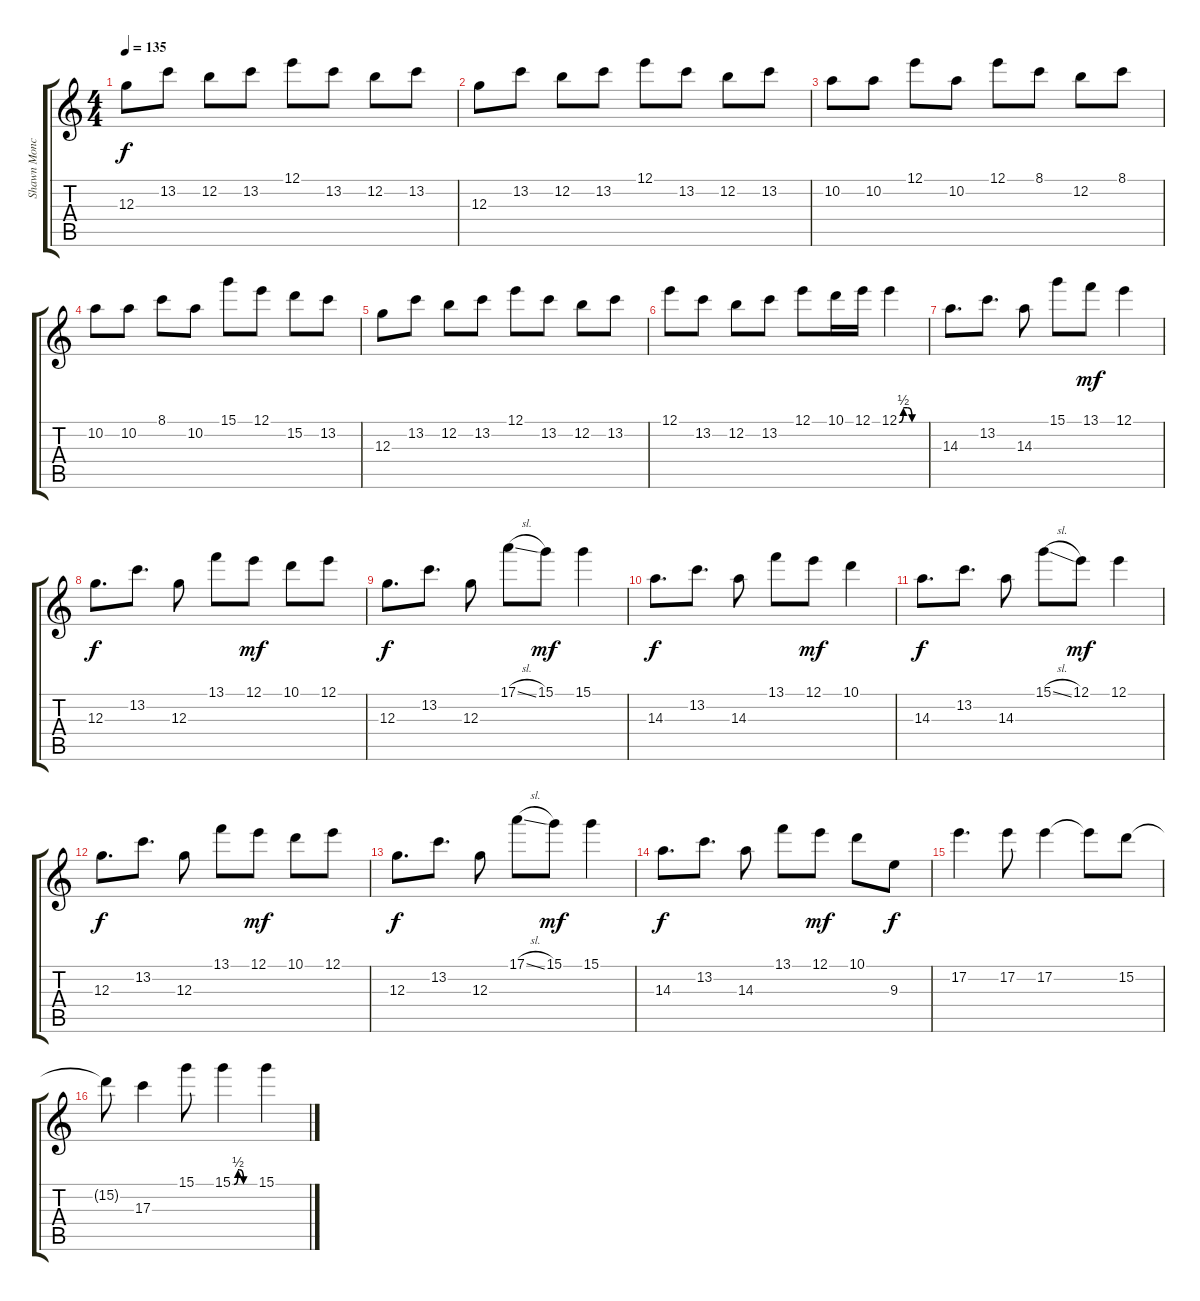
\track ("Shawn Moncreiff" "Shawn Monc") {instrument electricguitarclean bank 4}
\staff {score tabs}
\tuning (E4 B3 G3 D3 A2 E2) {hide}
\ts (4 4)
\tempo 135
\clef g2
\ks c
12.3.8{dy f} 13.2.8 12.2.8 13.2.8 12.1.8 13.2.8 12.2.8 13.2.8 |
12.3.8 13.2.8 12.2.8 13.2.8 12.1.8 13.2.8 12.2.8 13.2.8 |
10.2.8 10.2.8 12.1.8 10.2.8 12.1.8 8.1.8 12.2.8 8.1.8 |
10.2.8 10.2.8 8.1.8 10.2.8 15.1.8 12.1.8 15.2.8 13.2.8 |
12.3.8 13.2.8 12.2.8 13.2.8 12.1.8 13.2.8 12.2.8 13.2.8 |
12.1.8 13.2.8 12.2.8 13.2.8 12.1.8 10.1.16 12.1.16 12.1{be (custom 0 0 10 2 20 2 30 0 60 0)}.4 |
14.3.8{d} 13.2.8{d} 14.3.8 15.1.8 13.1.8{dy mf} 12.1.4 |
12.3.8{d dy f} 13.2.8{d} 12.3.8 13.1.8 12.1.8{dy mf} 10.1.8 12.1.8 |
12.3.8{d dy f} 13.2.8{d} 12.3.8 17.1{sl}.8 15.1.8{dy mf} 15.1.4 |
14.3.8{d dy f} 13.2.8{d} 14.3.8 13.1.8 12.1.8{dy mf} 10.1.4 |
14.3.8{d dy f} 13.2.8{d} 14.3.8 15.1{sl}.8 12.1.8{dy mf} 12.1.4 |
12.3.8{d dy f} 13.2.8{d} 12.3.8 13.1.8 12.1.8{dy mf} 10.1.8 12.1.8 |
12.3.8{d dy f} 13.2.8{d} 12.3.8 17.1{sl}.8 15.1.8{dy mf} 15.1.4 |
14.3.8{d dy f} 13.2.8{d} 14.3.8 13.1.8 12.1.8{dy mf} 10.1.8 9.3.8{dy f} |
17.2.4{d} 17.2.8 17.2.4 17.2{t}.8 15.2.8 |
15.2{t}.8 17.3.4 15.1.8 15.1{be (custom 0 0 4 0 15 2 19 2 30 0 45 0 60 0)}.4 15.1.4
